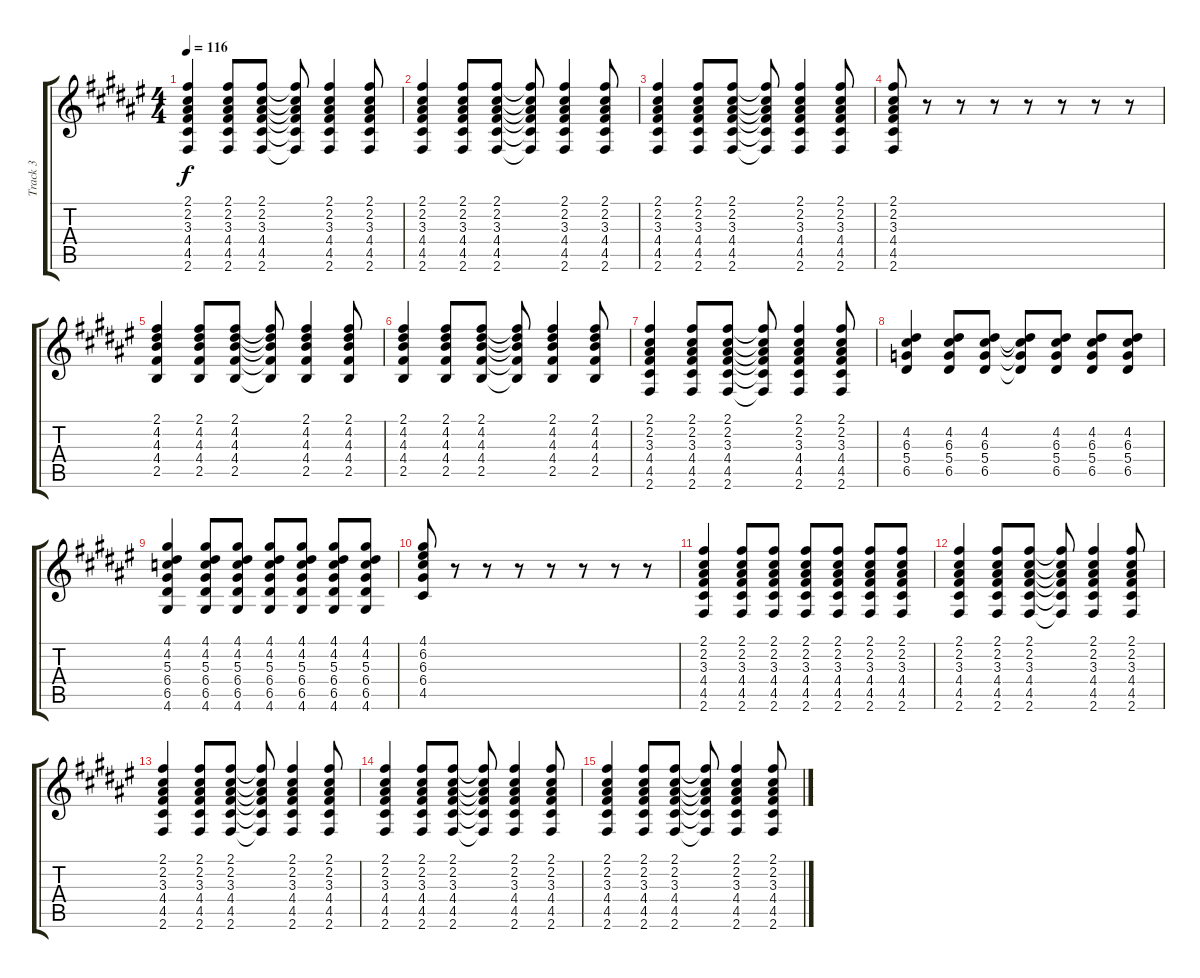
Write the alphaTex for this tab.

\track ("Track 3" "Track 3") {instrument acousticguitarsteel}
\staff {score tabs}
\tuning (E4 B3 G3 D3 A2 E2) {hide}
\ts (4 4)
\tempo 116
\clef g2
\ks f#
(2.1 2.2 3.3 4.4 4.5 2.6).4{dy f} (2.1 2.2 3.3 4.4 4.5 2.6).8 (2.1 2.2 3.3 4.4 4.5 2.6).8 (2.1{t} 2.2{t} 3.3{t} 4.4{t} 4.5{t} 2.6{t}).8 (2.1 2.2 3.3 4.4 4.5 2.6).4 (2.1 2.2 3.3 4.4 4.5 2.6).8 |
(2.1 2.2 3.3 4.4 4.5 2.6).4 (2.1 2.2 3.3 4.4 4.5 2.6).8 (2.1 2.2 3.3 4.4 4.5 2.6).8 (2.1{t} 2.2{t} 3.3{t} 4.4{t} 4.5{t} 2.6{t}).8 (2.1 2.2 3.3 4.4 4.5 2.6).4 (2.1 2.2 3.3 4.4 4.5 2.6).8 |
(2.1 2.2 3.3 4.4 4.5 2.6).4 (2.1 2.2 3.3 4.4 4.5 2.6).8 (2.1 2.2 3.3 4.4 4.5 2.6).8 (2.1{t} 2.2{t} 3.3{t} 4.4{t} 4.5{t} 2.6{t}).8 (2.1 2.2 3.3 4.4 4.5 2.6).4 (2.1 2.2 3.3 4.4 4.5 2.6).8 |
(2.1 2.2 3.3 4.4 4.5 2.6).8 r.8 r.8 r.8 r.8 r.8 r.8 r.8 |
(2.1 4.2 4.3 4.4 2.5).4 (2.1 4.2 4.3 4.4 2.5).8 (2.1 4.2 4.3 4.4 2.5).8 (2.1{t} 4.2{t} 4.3{t} 4.4{t} 2.5{t}).8 (2.1 4.2 4.3 4.4 2.5).4 (2.1 4.2 4.3 4.4 2.5).8 |
(2.1 4.2 4.3 4.4 2.5).4 (2.1 4.2 4.3 4.4 2.5).8 (2.1 4.2 4.3 4.4 2.5).8 (2.1{t} 4.2{t} 4.3{t} 4.4{t} 2.5{t}).8 (2.1 4.2 4.3 4.4 2.5).4 (2.1 4.2 4.3 4.4 2.5).8 |
(2.1 2.2 3.3 4.4 4.5 2.6).4 (2.1 2.2 3.3 4.4 4.5 2.6).8 (2.1 2.2 3.3 4.4 4.5 2.6).8 (2.1{t} 2.2{t} 3.3{t} 4.4{t} 4.5{t} 2.6{t}).8 (2.1 2.2 3.3 4.4 4.5 2.6).4 (2.1 2.2 3.3 4.4 4.5 2.6).8 |
(4.2 6.3 5.4 6.5).4 (4.2 6.3 5.4 6.5).8 (4.2 6.3 5.4 6.5).8 (4.2{t} 6.3{t} 5.4{t} 6.5{t}).8 (4.2 6.3 5.4 6.5).8 (4.2 6.3 5.4 6.5).8 (4.2 6.3 5.4 6.5).8 |
(4.1 4.2 5.3 6.4 6.5 4.6).4 (4.1 4.2 5.3 6.4 6.5 4.6).8 (4.1 4.2 5.3 6.4 6.5 4.6).8 (4.1 4.2 5.3 6.4 6.5 4.6).8 (4.1 4.2 5.3 6.4 6.5 4.6).8 (4.1 4.2 5.3 6.4 6.5 4.6).8 (4.1 4.2 5.3 6.4 6.5 4.6).8 |
(4.1 6.2 6.3 6.4 4.5).8 r.8 r.8 r.8 r.8 r.8 r.8 r.8 |
(2.1 2.2 3.3 4.4 4.5 2.6).4 (2.1 2.2 3.3 4.4 4.5 2.6).8 (2.1 2.2 3.3 4.4 4.5 2.6).8 (2.1 2.2 3.3 4.4 4.5 2.6).8 (2.1 2.2 3.3 4.4 4.5 2.6).8 (2.1 2.2 3.3 4.4 4.5 2.6).8 (2.1 2.2 3.3 4.4 4.5 2.6).8 |
(2.1 2.2 3.3 4.4 4.5 2.6).4 (2.1 2.2 3.3 4.4 4.5 2.6).8 (2.1 2.2 3.3 4.4 4.5 2.6).8 (2.1{t} 2.2{t} 3.3{t} 4.4{t} 4.5{t} 2.6{t}).8 (2.1 2.2 3.3 4.4 4.5 2.6).4 (2.1 2.2 3.3 4.4 4.5 2.6).8 |
(2.1 2.2 3.3 4.4 4.5 2.6).4 (2.1 2.2 3.3 4.4 4.5 2.6).8 (2.1 2.2 3.3 4.4 4.5 2.6).8 (2.1{t} 2.2{t} 3.3{t} 4.4{t} 4.5{t} 2.6{t}).8 (2.1 2.2 3.3 4.4 4.5 2.6).4 (2.1 2.2 3.3 4.4 4.5 2.6).8 |
(2.1 2.2 3.3 4.4 4.5 2.6).4 (2.1 2.2 3.3 4.4 4.5 2.6).8 (2.1 2.2 3.3 4.4 4.5 2.6).8 (2.1{t} 2.2{t} 3.3{t} 4.4{t} 4.5{t} 2.6{t}).8 (2.1 2.2 3.3 4.4 4.5 2.6).4 (2.1 2.2 3.3 4.4 4.5 2.6).8 |
(2.1 2.2 3.3 4.4 4.5 2.6).4 (2.1 2.2 3.3 4.4 4.5 2.6).8 (2.1 2.2 3.3 4.4 4.5 2.6).8 (2.1{t} 2.2{t} 3.3{t} 4.4{t} 4.5{t} 2.6{t}).8 (2.1 2.2 3.3 4.4 4.5 2.6).4 (2.1 2.2 3.3 4.4 4.5 2.6).8
